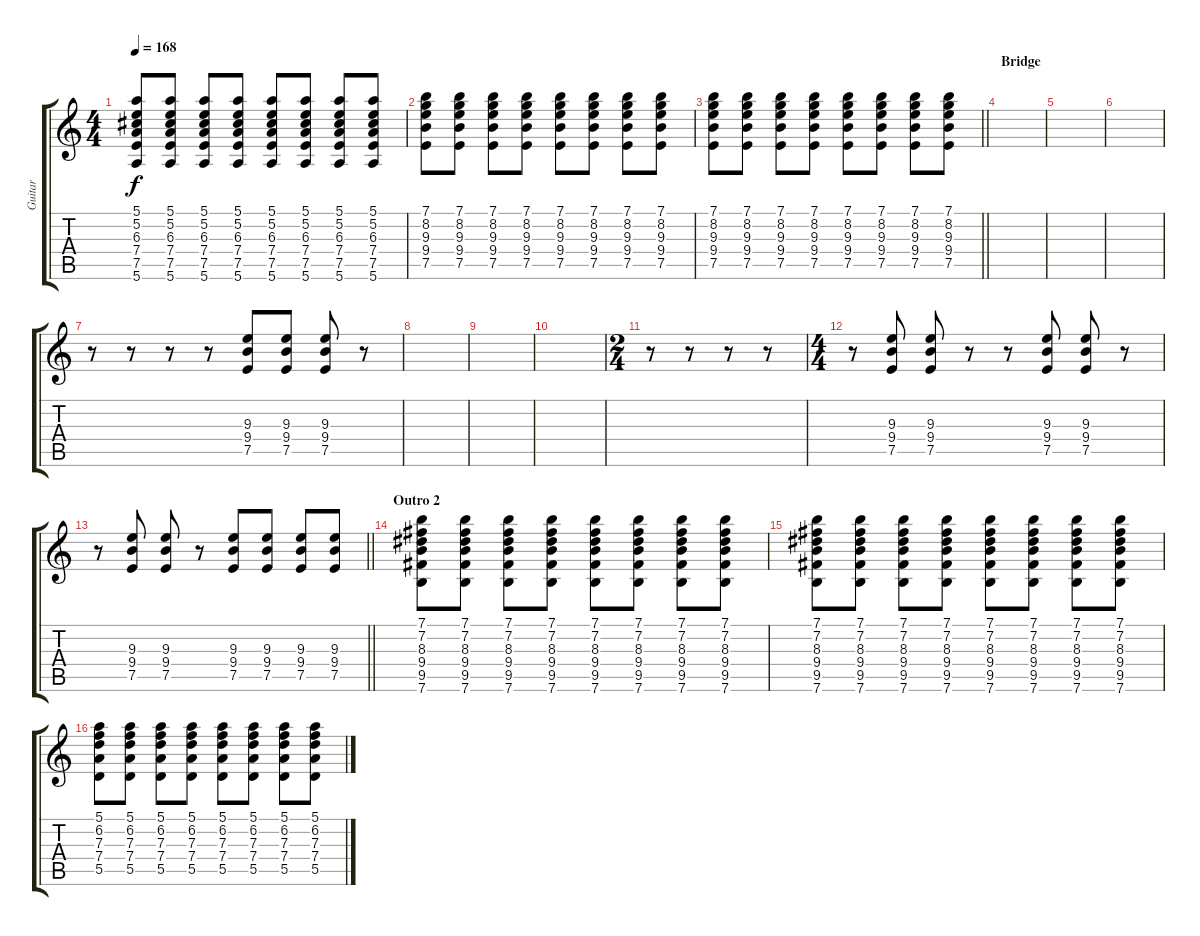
\track ("Guitar" "Guitar") {instrument overdrivenguitar}
\staff {score tabs}
\tuning (E4 B3 G3 D3 A2 E2) {hide}
\ts (4 4)
\tempo 168
\clef g2
\ks c
(5.1 5.2 6.3 7.4 7.5 5.6).8{dy f} (5.1 5.2 6.3 7.4 7.5 5.6).8 (5.1 5.2 6.3 7.4 7.5 5.6).8 (5.1 5.2 6.3 7.4 7.5 5.6).8 (5.1 5.2 6.3 7.4 7.5 5.6).8 (5.1 5.2 6.3 7.4 7.5 5.6).8 (5.1 5.2 6.3 7.4 7.5 5.6).8 (5.1 5.2 6.3 7.4 7.5 5.6).8 |
(7.1 8.2 9.3 9.4 7.5).8 (7.1 8.2 9.3 9.4 7.5).8 (7.1 8.2 9.3 9.4 7.5).8 (7.1 8.2 9.3 9.4 7.5).8 (7.1 8.2 9.3 9.4 7.5).8 (7.1 8.2 9.3 9.4 7.5).8 (7.1 8.2 9.3 9.4 7.5).8 (7.1 8.2 9.3 9.4 7.5).8 |
\barLineRight lightlight
(7.1 8.2 9.3 9.4 7.5).8 (7.1 8.2 9.3 9.4 7.5).8 (7.1 8.2 9.3 9.4 7.5).8 (7.1 8.2 9.3 9.4 7.5).8 (7.1 8.2 9.3 9.4 7.5).8 (7.1 8.2 9.3 9.4 7.5).8 (7.1 8.2 9.3 9.4 7.5).8 (7.1 8.2 9.3 9.4 7.5).8 |
\section ("" "Bridge")
|
|
|
r.8 r.8 r.8 r.8 (9.3 9.4 7.5).8 (9.3 9.4 7.5).8 (9.3 9.4 7.5).8 r.8 |
|
|
|
\ts (2 4)
r.8 r.8 r.8 r.8 |
\ts (4 4)
r.8 (9.3 9.4 7.5).8 (9.3 9.4 7.5).8 r.8 r.8 (9.3 9.4 7.5).8 (9.3 9.4 7.5).8 r.8 |
\barLineRight lightlight
r.8 (9.3 9.4 7.5).8 (9.3 9.4 7.5).8 r.8 (9.3 9.4 7.5).8 (9.3 9.4 7.5).8 (9.3 9.4 7.5).8 (9.3 9.4 7.5).8 |
\section ("" "Outro 2")
(7.1 7.2 8.3 9.4 9.5 7.6).8 (7.1 7.2 8.3 9.4 9.5 7.6).8 (7.1 7.2 8.3 9.4 9.5 7.6).8 (7.1 7.2 8.3 9.4 9.5 7.6).8 (7.1 7.2 8.3 9.4 9.5 7.6).8 (7.1 7.2 8.3 9.4 9.5 7.6).8 (7.1 7.2 8.3 9.4 9.5 7.6).8 (7.1 7.2 8.3 9.4 9.5 7.6).8 |
(7.1 7.2 8.3 9.4 9.5 7.6).8 (7.1 7.2 8.3 9.4 9.5 7.6).8 (7.1 7.2 8.3 9.4 9.5 7.6).8 (7.1 7.2 8.3 9.4 9.5 7.6).8 (7.1 7.2 8.3 9.4 9.5 7.6).8 (7.1 7.2 8.3 9.4 9.5 7.6).8 (7.1 7.2 8.3 9.4 9.5 7.6).8 (7.1 7.2 8.3 9.4 9.5 7.6).8 |
(5.1 6.2 7.3 7.4 5.5).8 (5.1 6.2 7.3 7.4 5.5).8 (5.1 6.2 7.3 7.4 5.5).8 (5.1 6.2 7.3 7.4 5.5).8 (5.1 6.2 7.3 7.4 5.5).8 (5.1 6.2 7.3 7.4 5.5).8 (5.1 6.2 7.3 7.4 5.5).8 (5.1 6.2 7.3 7.4 5.5).8
